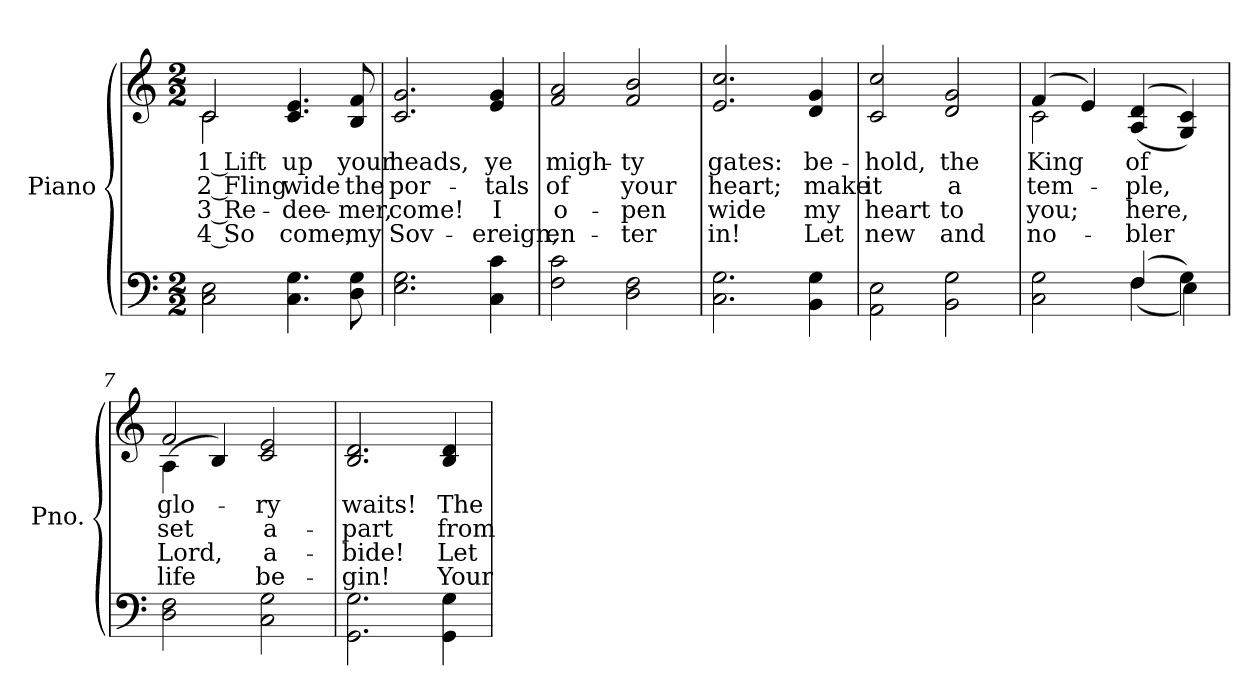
**kern	**kern	**text	**text	**text	**text
*part2	*part1	*part1	*part1	*part1	*part1
*staff2	*staff1	*staff1	*staff1	*staff1	*staff1
*I"Piano	*I"Piano	*	*	*	*
*I'Pno.	*I'Pno.	*	*	*	*
!!LO:PB:g=z
*clefF4	*clefG2	*	*	*	*
*k[]	*k[]	*	*	*	*
*C:	*C:	*	*	*	*
*M2/2	*M2/2	*	*	*	*
=1	=1	=1	=1	=1	=1
!	!	!LO:LY:b:color=#000000	!LO:LY:b:color=#000000	!LO:LY:b:color=#000000	!LO:LY:b:color=#000000
*	*^	*	*	*	*
2Ci\ 2Ei	2ci/	2ci\	1 Lift	2 Fling	3 Re-	4 So
!	!	!	!LO:LY:b:color=#000000	!LO:LY:b:color=#000000	!LO:LY:b:color=#000000	!LO:LY:b:color=#000000
4.Ci\ 4.Gi	4.ci/ 4.ei	2ryy	up	wide	-dee-	-come,
!	!	!	!LO:LY:b:color=#000000	!LO:LY:b:color=#000000	!LO:LY:b:color=#000000	!LO:LY:b:color=#000000
8Di\ 8Gi	8Bi/ 8fi	.	your	the	mer,	my
*	*v	*v	*	*	*	*
=2	=2	=2	=2	=2	=2
!	!	!LO:LY:b:color=#000000	!LO:LY:b:color=#000000	!LO:LY:b:color=#000000	!LO:LY:b:color=#000000
2.Ei\ 2.Gi	2.ci/ 2.gi	heads,	por-	come!	Sov-
!	!	!LO:LY:b:color=#000000	!LO:LY:b:color=#000000	!LO:LY:b:color=#000000	!LO:LY:b:color=#000000
4Ci\ 4ci	4ei/ 4gi	ye	-tals	-I	ereign,
=3	=3	=3	=3	=3	=3
!	!	!LO:LY:b:color=#000000	!LO:LY:b:color=#000000	!LO:LY:b:color=#000000	!LO:LY:b:color=#000000
2Fi\ 2ci	2fi/ 2ai	migh-	of	o-	-en-
!	!	!LO:LY:b:color=#000000	!LO:LY:b:color=#000000	!LO:LY:b:color=#000000	!LO:LY:b:color=#000000
2Di\ 2Fi	2fi/ 2bi	-ty	your	-pen	ter
=4	=4	=4	=4	=4	=4
!	!	!LO:LY:b:color=#000000	!LO:LY:b:color=#000000	!LO:LY:b:color=#000000	!LO:LY:b:color=#000000
2.Ci\ 2.Gi	2.ei/ 2.cci	gates:	heart;	wide	in!
!	!	!LO:LY:b:color=#000000	!LO:LY:b:color=#000000	!LO:LY:b:color=#000000	!LO:LY:b:color=#000000
4BBi\ 4Gi	4di/ 4gi	be-	make	my	Let
=5	=5	=5	=5	=5	=5
!	!	!LO:LY:b:color=#000000	!LO:LY:b:color=#000000	!LO:LY:b:color=#000000	!LO:LY:b:color=#000000
2AAi\ 2Ei	2ci/ 2cci	-hold,	it	heart	new
!	!	!LO:LY:b:color=#000000	!LO:LY:b:color=#000000	!LO:LY:b:color=#000000	!LO:LY:b:color=#000000
2BBi\ 2Gi	2di/ 2gi	the	a	to	and
!!LO:LB:g=z
=6	=6	=6	=6	=6	=6
*^	*	*	*	*	*
!	!	!	!LO:LY:b:color=#000000	!LO:LY:b:color=#000000	!LO:LY:b:color=#000000	!LO:LY:b:color=#000000
*	*	*^	*	*	*	*
2Ci\ 2Gi	2ryy	(4fi/	2ci\	King	tem-	you;	no-
.	.	4ei/)	.	.	.	.	.
!	!	!	!	!LO:LY:b:color=#000000	!LO:LY:b:color=#000000	!LO:LY:b:color=#000000	!LO:LY:b:color=#000000
(4Fi/	(4Fi\	((4Ai/ 4di	2ryy	of	-ple,	-here,	bler
4Gi\)	4Ei\)	4Gi/ 4ci))	.	.	.	.	.
*v	*v	*	*	*	*	*	*
=7	=7	=7	=7	=7	=7	=7
*^	*	*	*	*	*	*
!	!	!	!	!LO:LY:b:color=#000000	!LO:LY:b:color=#000000	!LO:LY:b:color=#000000	!LO:LY:b:color=#000000
*v	*v	*	*	*	*	*	*
2Di\ 2Fi	2fi/	(4Ai\	glo-	set	Lord,	life
.	.	4Bi/)	.	.	.	.
!	!	!	!LO:LY:b:color=#000000	!LO:LY:b:color=#000000	!LO:LY:b:color=#000000	!LO:LY:b:color=#000000
2Ci\ 2Gi	2ci/ 2ei	2ryy	-ry	a-	a-	-be-
*	*v	*v	*	*	*	*
=8	=8	=8	=8	=8	=8
*	*^	*	*	*	*
!	!	!	!LO:LY:b:color=#000000	!LO:LY:b:color=#000000	!LO:LY:b:color=#000000	!LO:LY:b:color=#000000
*	*v	*v	*	*	*	*
2.GGi\ 2.Gi	2.Bi/ 2.di	waits!	-part	-bide!	gin!
!	!	!LO:LY:b:color=#000000	!LO:LY:b:color=#000000	!LO:LY:b:color=#000000	!LO:LY:b:color=#000000
4GGi\ 4Gi	4Bi/ 4di	The	from	Let	Your
=	=	=	=	=	=
*-	*-	*-	*-	*-	*-
